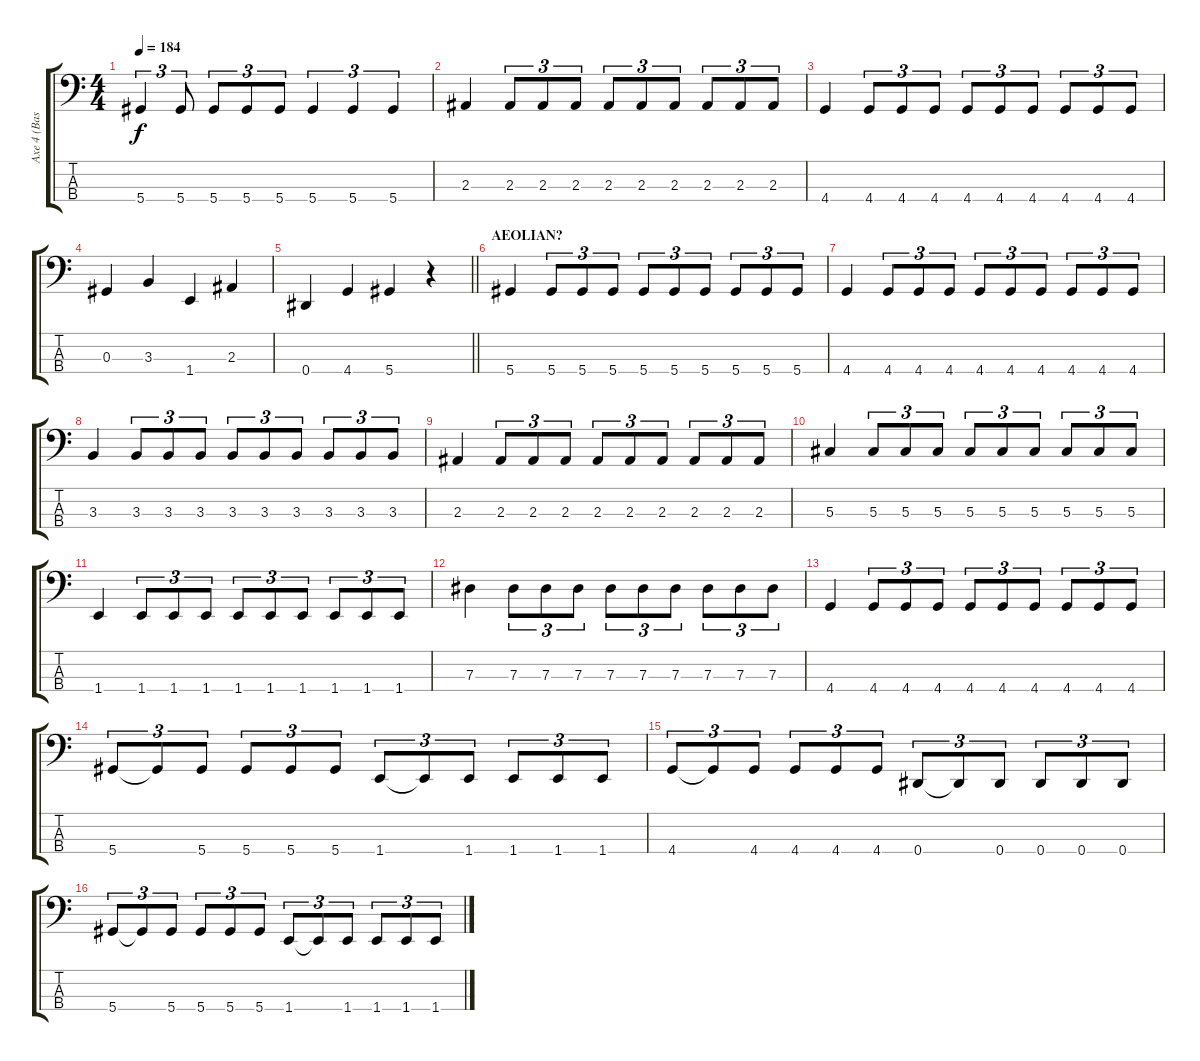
\track ("Axe 4 (Bass)" "Axe 4 (Bas") {instrument electricbasspick}
\staff {score tabs}
\tuning (Gb2 Db2 Ab1 Eb1) {hide}
\ts (4 4)
\tempo 184
\clef f4
\ks c
5.4.4{tu (3 2) dy f} 5.4.8{tu (3 2)} 5.4.8{tu (3 2)} 5.4.8{tu (3 2)} 5.4.8{tu (3 2)} 5.4.4{tu (3 2)} 5.4.4{tu (3 2)} 5.4.4{tu (3 2)} |
2.3.4 2.3.8{tu (3 2)} 2.3.8{tu (3 2)} 2.3.8{tu (3 2)} 2.3.8{tu (3 2)} 2.3.8{tu (3 2)} 2.3.8{tu (3 2)} 2.3.8{tu (3 2)} 2.3.8{tu (3 2)} 2.3.8{tu (3 2)} |
4.4.4 4.4.8{tu (3 2)} 4.4.8{tu (3 2)} 4.4.8{tu (3 2)} 4.4.8{tu (3 2)} 4.4.8{tu (3 2)} 4.4.8{tu (3 2)} 4.4.8{tu (3 2)} 4.4.8{tu (3 2)} 4.4.8{tu (3 2)} |
0.3.4 3.3.4 1.4.4 2.3.4 |
\barLineRight lightlight
0.4.4 4.4.4 5.4.4 r.4 |
\section ("" "AEOLIAN?")
5.4.4 5.4.8{tu (3 2)} 5.4.8{tu (3 2)} 5.4.8{tu (3 2)} 5.4.8{tu (3 2)} 5.4.8{tu (3 2)} 5.4.8{tu (3 2)} 5.4.8{tu (3 2)} 5.4.8{tu (3 2)} 5.4.8{tu (3 2)} |
4.4.4 4.4.8{tu (3 2)} 4.4.8{tu (3 2)} 4.4.8{tu (3 2)} 4.4.8{tu (3 2)} 4.4.8{tu (3 2)} 4.4.8{tu (3 2)} 4.4.8{tu (3 2)} 4.4.8{tu (3 2)} 4.4.8{tu (3 2)} |
3.3.4 3.3.8{tu (3 2)} 3.3.8{tu (3 2)} 3.3.8{tu (3 2)} 3.3.8{tu (3 2)} 3.3.8{tu (3 2)} 3.3.8{tu (3 2)} 3.3.8{tu (3 2)} 3.3.8{tu (3 2)} 3.3.8{tu (3 2)} |
2.3.4 2.3.8{tu (3 2)} 2.3.8{tu (3 2)} 2.3.8{tu (3 2)} 2.3.8{tu (3 2)} 2.3.8{tu (3 2)} 2.3.8{tu (3 2)} 2.3.8{tu (3 2)} 2.3.8{tu (3 2)} 2.3.8{tu (3 2)} |
5.3.4 5.3.8{tu (3 2)} 5.3.8{tu (3 2)} 5.3.8{tu (3 2)} 5.3.8{tu (3 2)} 5.3.8{tu (3 2)} 5.3.8{tu (3 2)} 5.3.8{tu (3 2)} 5.3.8{tu (3 2)} 5.3.8{tu (3 2)} |
1.4.4 1.4.8{tu (3 2)} 1.4.8{tu (3 2)} 1.4.8{tu (3 2)} 1.4.8{tu (3 2)} 1.4.8{tu (3 2)} 1.4.8{tu (3 2)} 1.4.8{tu (3 2)} 1.4.8{tu (3 2)} 1.4.8{tu (3 2)} |
7.3.4 7.3.8{tu (3 2)} 7.3.8{tu (3 2)} 7.3.8{tu (3 2)} 7.3.8{tu (3 2)} 7.3.8{tu (3 2)} 7.3.8{tu (3 2)} 7.3.8{tu (3 2)} 7.3.8{tu (3 2)} 7.3.8{tu (3 2)} |
4.4.4 4.4.8{tu (3 2)} 4.4.8{tu (3 2)} 4.4.8{tu (3 2)} 4.4.8{tu (3 2)} 4.4.8{tu (3 2)} 4.4.8{tu (3 2)} 4.4.8{tu (3 2)} 4.4.8{tu (3 2)} 4.4.8{tu (3 2)} |
5.4.8{tu (3 2)} 5.4{t}.8{tu (3 2)} 5.4.8{tu (3 2)} 5.4.8{tu (3 2)} 5.4.8{tu (3 2)} 5.4.8{tu (3 2)} 1.4.8{tu (3 2)} 1.4{t}.8{tu (3 2)} 1.4.8{tu (3 2)} 1.4.8{tu (3 2)} 1.4.8{tu (3 2)} 1.4.8{tu (3 2)} |
4.4.8{tu (3 2)} 4.4{t}.8{tu (3 2)} 4.4.8{tu (3 2)} 4.4.8{tu (3 2)} 4.4.8{tu (3 2)} 4.4.8{tu (3 2)} 0.4.8{tu (3 2)} 0.4{t}.8{tu (3 2)} 0.4.8{tu (3 2)} 0.4.8{tu (3 2)} 0.4.8{tu (3 2)} 0.4.8{tu (3 2)} |
5.4.8{tu (3 2)} 5.4{t}.8{tu (3 2)} 5.4.8{tu (3 2)} 5.4.8{tu (3 2)} 5.4.8{tu (3 2)} 5.4.8{tu (3 2)} 1.4.8{tu (3 2)} 1.4{t}.8{tu (3 2)} 1.4.8{tu (3 2)} 1.4.8{tu (3 2)} 1.4.8{tu (3 2)} 1.4.8{tu (3 2)}
